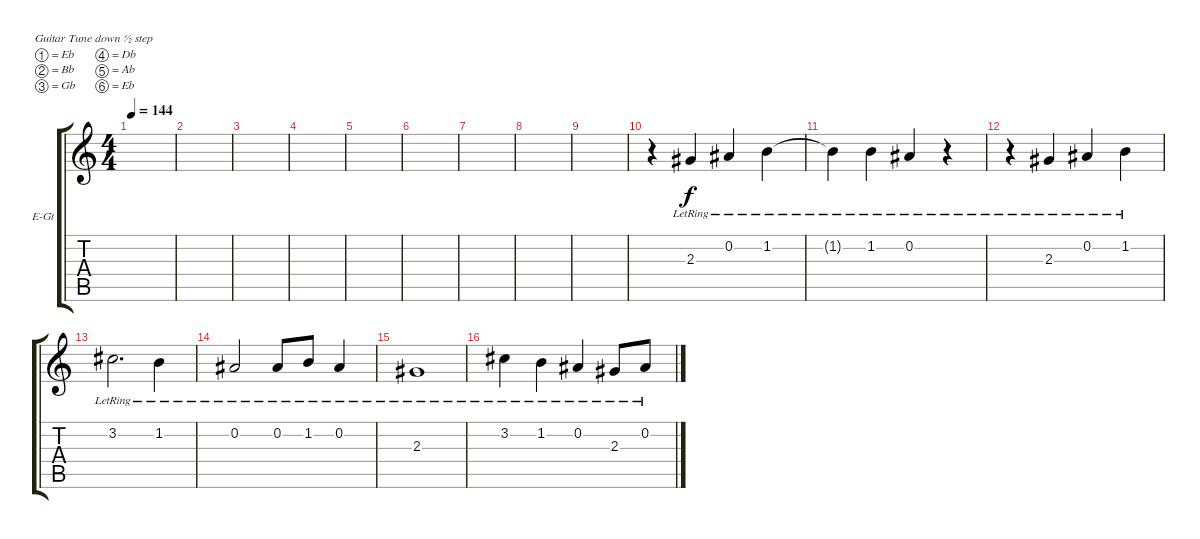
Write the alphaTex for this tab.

\bracketExtendMode groupsimilarinstruments
\firstSystemTrackNameOrientation horizontal
\otherSystemsTrackNameOrientation horizontal
\track ("Clean Guitar 2" "E-Gt") {instrument electricguitarclean}
\staff {score tabs}
\tuning (Eb4 Bb3 Gb3 Db3 Ab2 Eb2)
\ts (4 4)
\tempo 144
\clef g2
\scale
0.333333
\ks c
|
\scale
0.333333 |
\scale
0.333333 |
\scale
0.333333 |
\scale
0.333333 |
\scale
0.333333 |
\scale
0.333333 |
\scale
0.333333 |
\scale
0.333333 |
\scale
0.333333 r.4 2.3{lr}.4 0.2{lr}.4 1.2{lr}.4 |
\scale
0.333333 1.2{lr t}.4 1.2{lr}.4 0.2{lr}.4 r.4 |
\scale
0.333333 r.4 2.3{lr}.4 0.2{lr}.4 1.2{lr}.4 |
\scale
0.333333 3.2{lr}.2{d} 1.2{lr}.4 |
\scale
0.333333 0.2{lr}.2 0.2{lr}.8 1.2{lr}.8 0.2{lr}.4 |
\scale
0.333333 2.3{lr}.1 |
\scale
0.333333 3.2{lr}.4 1.2{lr}.4 0.2{lr}.4 2.3{lr}.8 0.2{lr}.8
